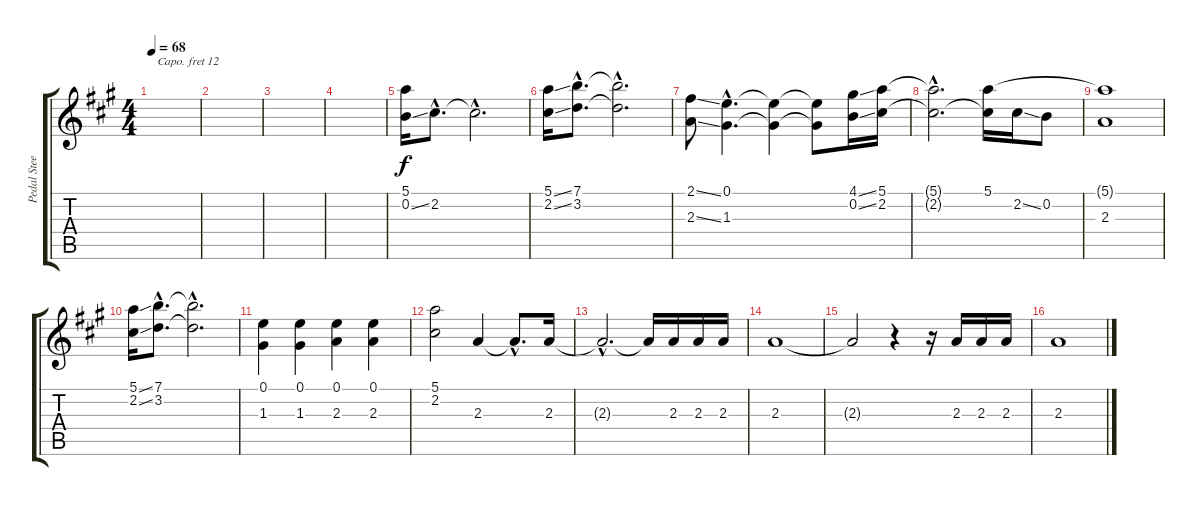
\track ("Pedal Steel Gtr." "Pedal Stee") {instrument viola}
\staff {score tabs}
\capo 12
\tuning (E4 B3 G3 D3 A2 E2) {hide}
\ts (4 4)
\tempo 68
\clef g2
\ks a
|
|
|
|
(5.1 0.2{ss}).16 2.2{hac}.8{d} 2.2{hac t}.2{d} |
(5.1{ss} 2.2{ss}).16 (7.1{hac} 3.2{hac}).8{d} (7.1{hac t} 3.2{hac t}).2{d} |
(2.1{ss} 2.3{ss}).8 (0.1{hac} 1.3{hac}).4{d} (0.1{t} 1.3{t}).4 (0.1{t} 1.3{t}).8 (4.1{ss} 0.2{ss}).16 (5.1 2.2).16 |
(5.1{hac t} 2.2{hac t}).2{d} (5.1 2.2{t}).16 2.2{ss}.16 0.2.8 |
(5.1{t} 2.3).1 |
(5.1{ss} 2.2{ss}).16 (7.1{hac} 3.2{hac}).8{d} (7.1{hac t} 3.2{hac t}).2{d} |
(0.1 1.3).4 (0.1 1.3).4 (0.1 2.3).4 (0.1 2.3).4 |
(5.1 2.2).2 2.3.4 2.3{hac t}.8{d} 2.3.16 |
2.3{hac t}.2{d} 2.3{t}.16 2.3.16 2.3.16 2.3.16 |
2.3.1 |
2.3{t}.2 r.4 r.16 2.3.16 2.3.16 2.3.16 |
2.3.1
